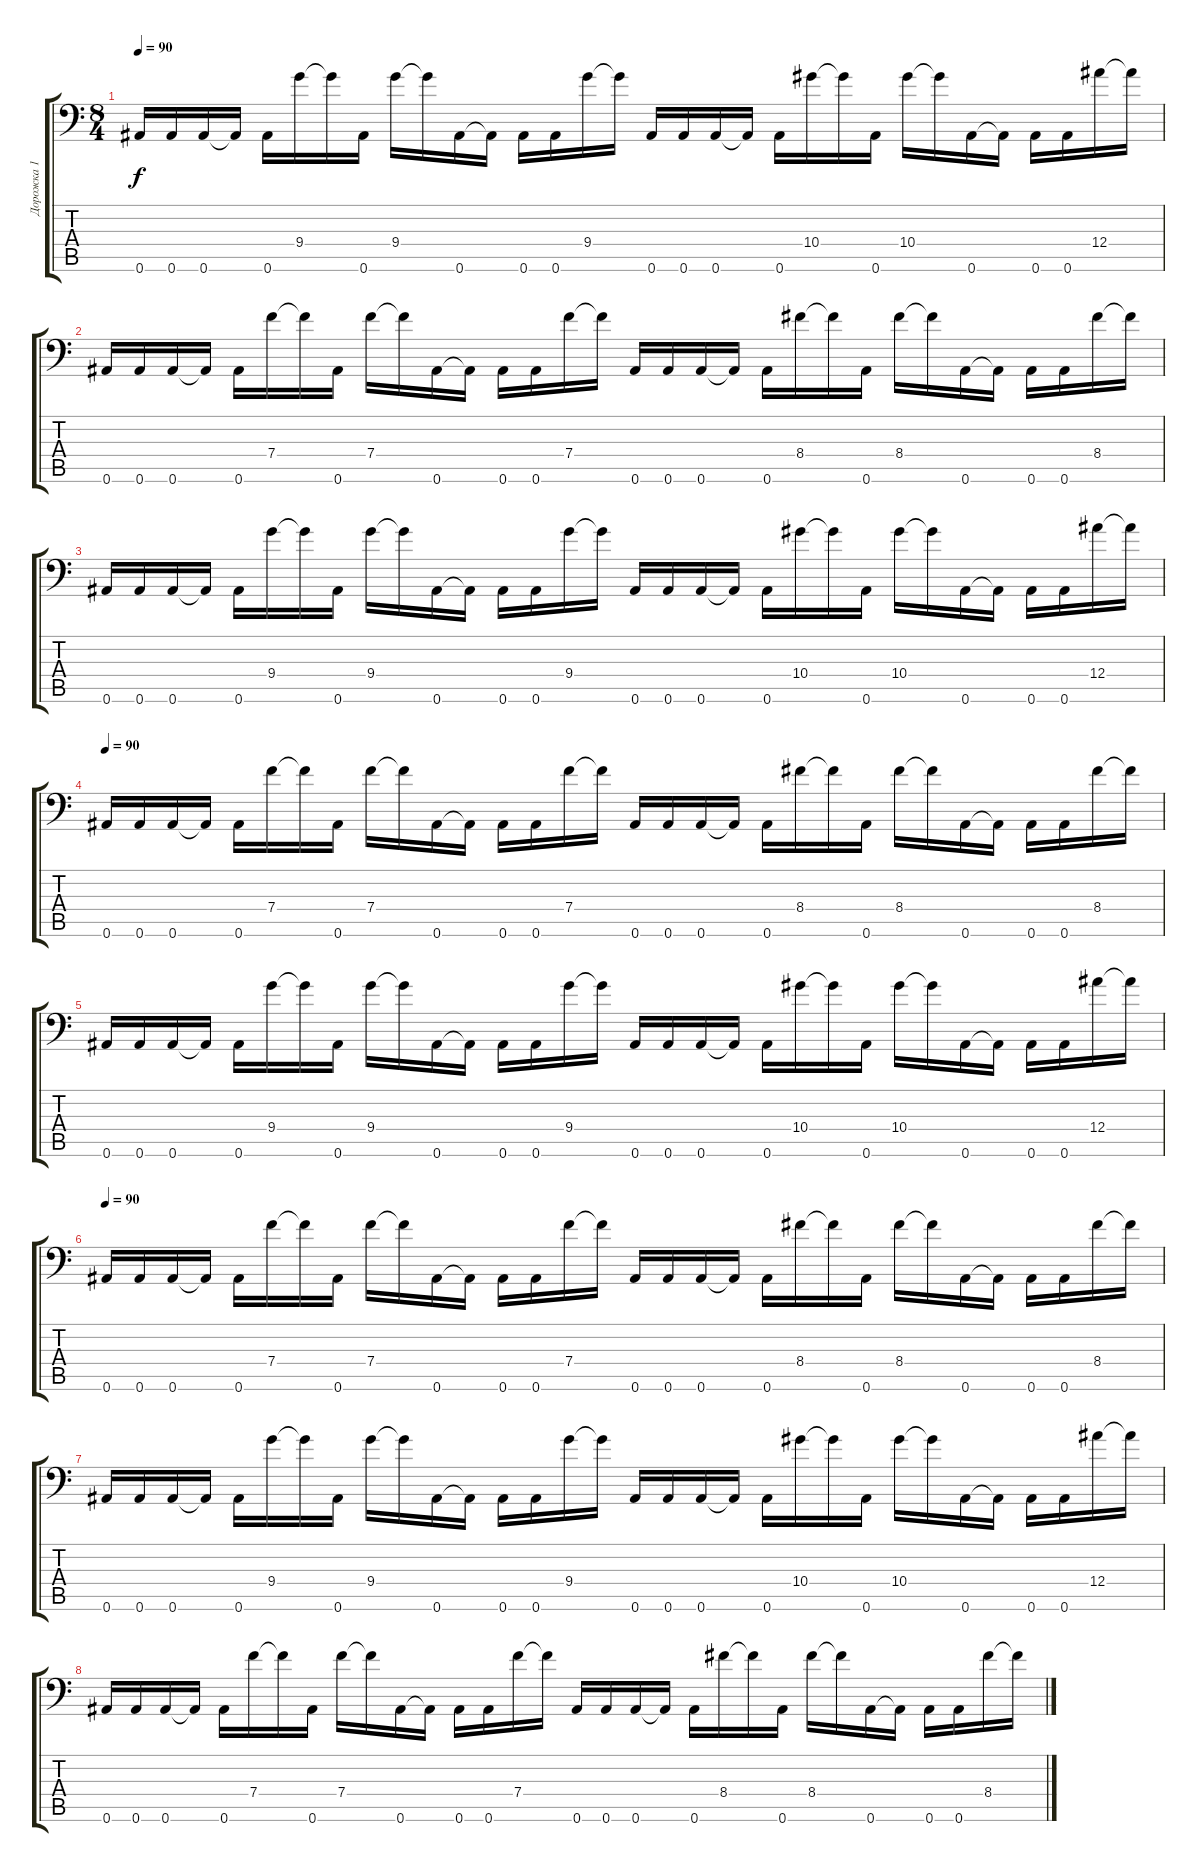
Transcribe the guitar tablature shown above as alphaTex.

\track ("Дорожка 1" "Дорожка 1") {instrument distortionguitar}
\staff {score tabs}
\tuning (C4 G3 Eb3 Bb2 F2 Bb1) {hide}
\ts (8 4)
\tempo 90
\clef f4
\ks c
0.6.16{dy f} 0.6.16 0.6.16 0.6{t}.16 0.6.16 9.4.16 9.4{t}.16 0.6.16 9.4.16 9.4{t}.16 0.6.16 0.6{t}.16 0.6.16 0.6.16 9.4.16 9.4{t}.16 0.6.16 0.6.16 0.6.16 0.6{t}.16 0.6.16 10.4.16 10.4{t}.16 0.6.16 10.4.16 10.4{t}.16 0.6.16 0.6{t}.16 0.6.16 0.6.16 12.4.16 12.4{t}.16 |
0.6.16 0.6.16 0.6.16 0.6{t}.16 0.6.16 7.4.16 7.4{t}.16 0.6.16 7.4.16 7.4{t}.16 0.6.16 0.6{t}.16 0.6.16 0.6.16 7.4.16 7.4{t}.16 0.6.16 0.6.16 0.6.16 0.6{t}.16 0.6.16 8.4.16 8.4{t}.16 0.6.16 8.4.16 8.4{t}.16 0.6.16 0.6{t}.16 0.6.16 0.6.16 8.4.16 8.4{t}.16 |
0.6.16 0.6.16 0.6.16 0.6{t}.16 0.6.16 9.4.16 9.4{t}.16 0.6.16 9.4.16 9.4{t}.16 0.6.16 0.6{t}.16 0.6.16 0.6.16 9.4.16 9.4{t}.16 0.6.16 0.6.16 0.6.16 0.6{t}.16 0.6.16 10.4.16 10.4{t}.16 0.6.16 10.4.16 10.4{t}.16 0.6.16 0.6{t}.16 0.6.16 0.6.16 12.4.16 12.4{t}.16 |
\tempo 90
0.6.16{instrument distortionguitar} 0.6.16 0.6.16 0.6{t}.16 0.6.16 7.4.16 7.4{t}.16 0.6.16 7.4.16 7.4{t}.16 0.6.16 0.6{t}.16 0.6.16 0.6.16 7.4.16 7.4{t}.16 0.6.16 0.6.16 0.6.16 0.6{t}.16 0.6.16 8.4.16 8.4{t}.16 0.6.16 8.4.16 8.4{t}.16 0.6.16 0.6{t}.16 0.6.16 0.6.16 8.4.16 8.4{t}.16 |
0.6.16 0.6.16 0.6.16 0.6{t}.16 0.6.16 9.4.16 9.4{t}.16 0.6.16 9.4.16 9.4{t}.16 0.6.16 0.6{t}.16 0.6.16 0.6.16 9.4.16 9.4{t}.16 0.6.16 0.6.16 0.6.16 0.6{t}.16 0.6.16 10.4.16 10.4{t}.16 0.6.16 10.4.16 10.4{t}.16 0.6.16 0.6{t}.16 0.6.16 0.6.16 12.4.16 12.4{t}.16 |
\tempo 90
0.6.16{instrument distortionguitar} 0.6.16 0.6.16 0.6{t}.16 0.6.16 7.4.16 7.4{t}.16 0.6.16 7.4.16 7.4{t}.16 0.6.16 0.6{t}.16 0.6.16 0.6.16 7.4.16 7.4{t}.16 0.6.16 0.6.16 0.6.16 0.6{t}.16 0.6.16 8.4.16 8.4{t}.16 0.6.16 8.4.16 8.4{t}.16 0.6.16 0.6{t}.16 0.6.16 0.6.16 8.4.16 8.4{t}.16 |
0.6.16 0.6.16 0.6.16 0.6{t}.16 0.6.16 9.4.16 9.4{t}.16 0.6.16 9.4.16 9.4{t}.16 0.6.16 0.6{t}.16 0.6.16 0.6.16 9.4.16 9.4{t}.16 0.6.16 0.6.16 0.6.16 0.6{t}.16 0.6.16 10.4.16 10.4{t}.16 0.6.16 10.4.16 10.4{t}.16 0.6.16 0.6{t}.16 0.6.16 0.6.16 12.4.16 12.4{t}.16 |
0.6.16 0.6.16 0.6.16 0.6{t}.16 0.6.16 7.4.16 7.4{t}.16 0.6.16 7.4.16 7.4{t}.16 0.6.16 0.6{t}.16 0.6.16 0.6.16 7.4.16 7.4{t}.16 0.6.16 0.6.16 0.6.16 0.6{t}.16 0.6.16 8.4.16 8.4{t}.16 0.6.16 8.4.16 8.4{t}.16 0.6.16 0.6{t}.16 0.6.16 0.6.16 8.4.16 8.4{t}.16
